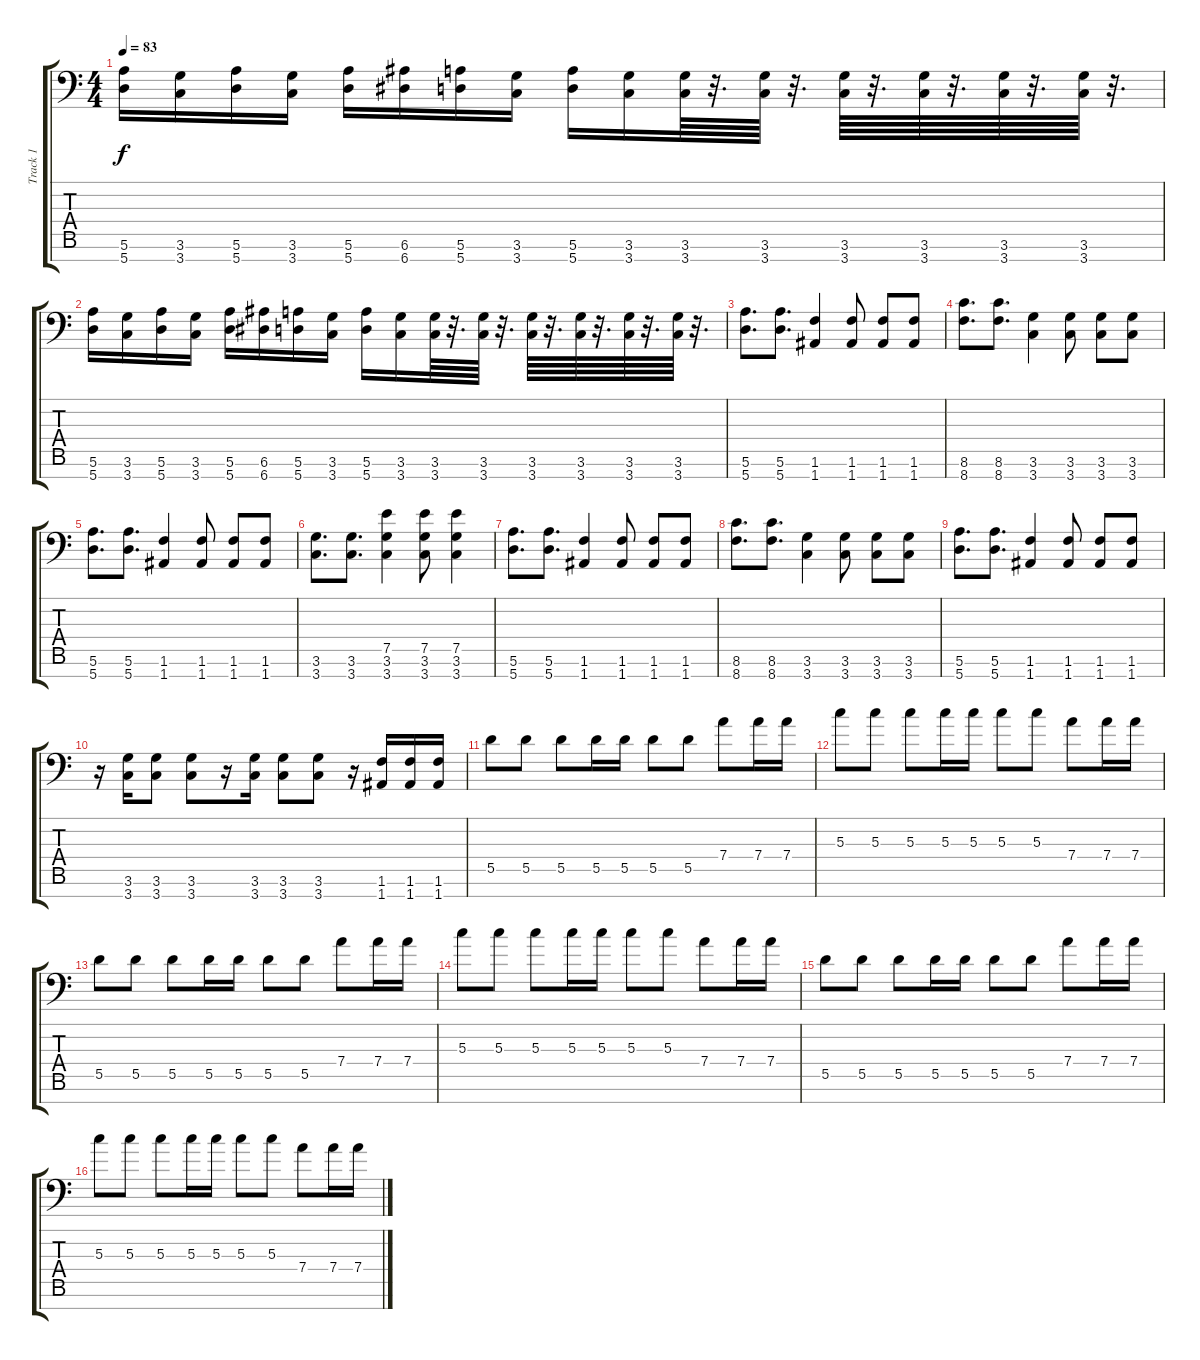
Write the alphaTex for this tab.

\track ("Track 1" "Track 1") {instrument distortionguitar}
\staff {score tabs}
\tuning (E4 B3 G3 D3 A2 E2 A1) {hide}
\ts (4 4)
\tempo 83
\clef f4
\ks c
(5.6 5.7).16{dy f} (3.6 3.7).16 (5.6 5.7).16 (3.6 3.7).16 (5.6 5.7).16 (6.6 6.7).16 (5.6 5.7).16 (3.6 3.7).16 (5.6 5.7).16 (3.6 3.7).16 (3.6 3.7).64 r.32{d} (3.6 3.7).64 r.32{d} (3.6 3.7).64 r.32{d} (3.6 3.7).64 r.32{d} (3.6 3.7).64 r.32{d} (3.6 3.7).64 r.32{d} |
(5.6 5.7).16 (3.6 3.7).16 (5.6 5.7).16 (3.6 3.7).16 (5.6 5.7).16 (6.6 6.7).16 (5.6 5.7).16 (3.6 3.7).16 (5.6 5.7).16 (3.6 3.7).16 (3.6 3.7).64 r.32{d} (3.6 3.7).64 r.32{d} (3.6 3.7).64 r.32{d} (3.6 3.7).64 r.32{d} (3.6 3.7).64 r.32{d} (3.6 3.7).64 r.32{d} |
(5.6 5.7).8{d} (5.6 5.7).8{d} (1.6 1.7).4 (1.6 1.7).8 (1.6 1.7).8 (1.6 1.7).8 |
(8.6 8.7).8{d} (8.6 8.7).8{d} (3.6 3.7).4 (3.6 3.7).8 (3.6 3.7).8 (3.6 3.7).8 |
(5.6 5.7).8{d} (5.6 5.7).8{d} (1.6 1.7).4 (1.6 1.7).8 (1.6 1.7).8 (1.6 1.7).8 |
(3.6 3.7).8{d} (3.6 3.7).8{d} (7.5 3.6 3.7).4 (7.5 3.6 3.7).8 (7.5 3.6 3.7).4 |
(5.6 5.7).8{d} (5.6 5.7).8{d} (1.6 1.7).4 (1.6 1.7).8 (1.6 1.7).8 (1.6 1.7).8 |
(8.6 8.7).8{d} (8.6 8.7).8{d} (3.6 3.7).4 (3.6 3.7).8 (3.6 3.7).8 (3.6 3.7).8 |
(5.6 5.7).8{d} (5.6 5.7).8{d} (1.6 1.7).4 (1.6 1.7).8 (1.6 1.7).8 (1.6 1.7).8 |
r.16 (3.6 3.7).16 (3.6 3.7).8 (3.6 3.7).8 r.16 (3.6 3.7).16 (3.6 3.7).8 (3.6 3.7).8 r.16 (1.6 1.7).16 (1.6 1.7).16 (1.6 1.7).16 |
5.5.8{instrument electricguitarmuted} 5.5.8 5.5.8 5.5.16 5.5.16 5.5.8 5.5.8 7.4.8 7.4.16 7.4.16 |
5.3.8 5.3.8 5.3.8 5.3.16 5.3.16 5.3.8 5.3.8 7.4.8 7.4.16 7.4.16 |
5.5.8 5.5.8 5.5.8 5.5.16 5.5.16 5.5.8 5.5.8 7.4.8 7.4.16 7.4.16 |
5.3.8 5.3.8 5.3.8 5.3.16 5.3.16 5.3.8 5.3.8 7.4.8 7.4.16 7.4.16 |
5.5.8 5.5.8 5.5.8 5.5.16 5.5.16 5.5.8 5.5.8 7.4.8 7.4.16 7.4.16 |
5.3.8 5.3.8 5.3.8 5.3.16 5.3.16 5.3.8 5.3.8 7.4.8 7.4.16 7.4.16
